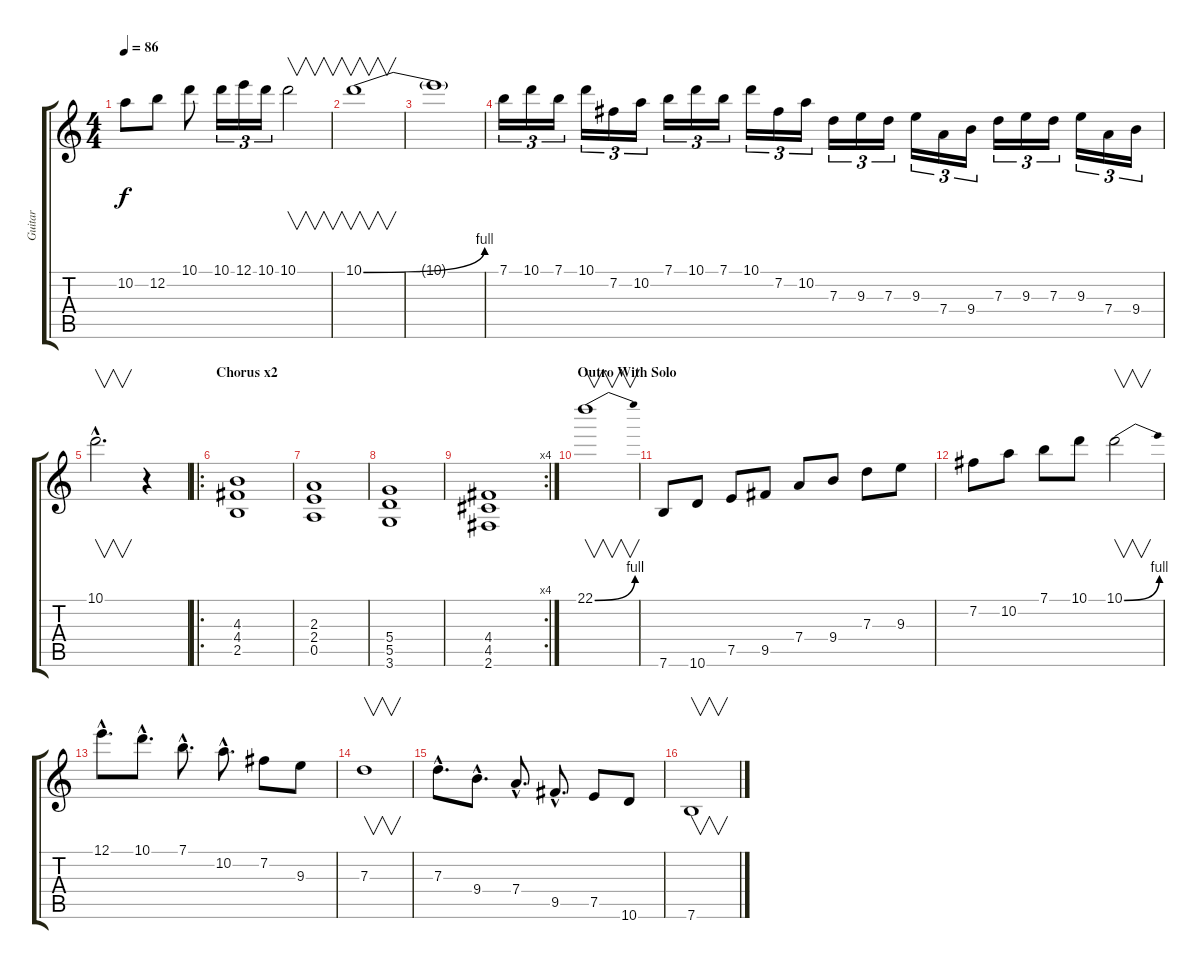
\track ("Guitar" "Guitar") {instrument electricguitarclean}
\staff {score tabs}
\tuning (E4 B3 G3 D3 A2 E2) {hide}
\ts (4 4)
\tempo 86
\clef g2
\ks c
10.2.8{dy f} 12.2.8 10.1.8 10.1.16{tu (3 2)} 12.1.16{tu (3 2)} 10.1.16{tu (3 2)} 10.1.2{v} |
10.1{be (bend 0 0 60 4)}.1{v} |
10.1{t}.1 |
7.1.16{tu (3 2)} 10.1.16{tu (3 2)} 7.1.16{tu (3 2)} 10.1.16{tu (3 2)} 7.2.16{tu (3 2)} 10.2.16{tu (3 2)} 7.1.16{tu (3 2)} 10.1.16{tu (3 2)} 7.1.16{tu (3 2)} 10.1.16{tu (3 2)} 7.2.16{tu (3 2)} 10.2.16{tu (3 2)} 7.3.16{tu (3 2)} 9.3.16{tu (3 2)} 7.3.16{tu (3 2)} 9.3.16{tu (3 2)} 7.4.16{tu (3 2)} 9.4.16{tu (3 2)} 7.3.16{tu (3 2)} 9.3.16{tu (3 2)} 7.3.16{tu (3 2)} 9.3.16{tu (3 2)} 7.4.16{tu (3 2)} 9.4.16{tu (3 2)} |
10.1{hac}.2{v d} r.4 |
\ro
\section ("" "Chorus x2")
(4.3 4.4 2.5).1{instrument distortionguitar} |
(2.3 2.4 0.5).1 |
(5.4 5.5 3.6).1 |
\rc 4
(4.4 4.5 2.6).1 |
\section ("" "Outro With Solo")
22.1{be (bend 0 0 60 4)}.1{v instrument distortionguitar} |
7.6.8 10.6.8 7.5.8 9.5.8 7.4.8 9.4.8 7.3.8 9.3.8 |
7.2.8 10.2.8 7.1.8 10.1.8 10.1{be (bend 0 0 60 4)}.2{v} |
12.1{hac}.8{d} 10.1{hac}.8{d} 7.1{hac}.8{d} 10.2{hac}.8{d} 7.2.8 9.3.8 |
7.3.1{v} |
7.3{hac}.8{d} 9.4{hac}.8{d} 7.4{hac}.8{d} 9.5{hac}.8{d} 7.5.8 10.6.8 |
7.6.1{v}
